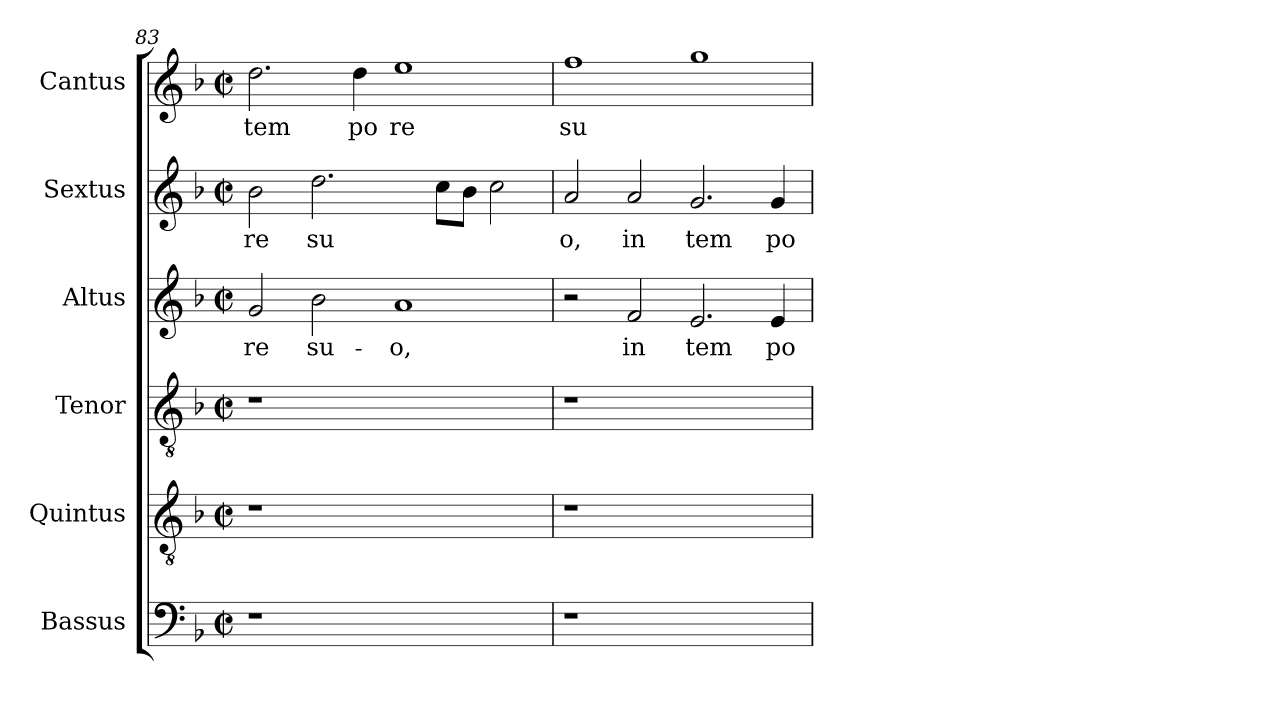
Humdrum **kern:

**kern	**kern	**kern	**kern	**text	**kern	**text	**kern	**text
*part6	*part5	*part4	*part3	*part3	*part2	*part2	*part1	*part1
*staff6	*staff5	*staff4	*staff3	*staff3	*staff2	*staff2	*staff1	*staff1
*I"Bassus	*I"Quintus	*I"Tenor	*I"Altus	*	*I"Sextus	*	*I"Cantus	*
*I'B	*I'Q	*I'T	*I'A	*	*I'S	*	*I'C	*
*clefF4	*clefGv2	*clefGv2	*clefG2	*	*clefG2	*	*clefG2	*
*k[b-]	*k[b-]	*k[b-]	*k[b-]	*	*k[b-]	*	*k[b-]	*
*F:	*F:	*F:	*F:	*	*F:	*	*F:	*
*M2/2	*M2/2	*M2/2	*M2/2	*	*M2/2	*	*M2/2	*
*met(c|)	*met(c|)	*met(c|)	*met(c|)	*	*met(c|)	*	*met(c|)	*
=83	=83	=83	=83	=83	=83	=83	=83	=83
!	!	!	!	!LO:LY:b:cj	!	!LO:LY:b:cj	!	!LO:LY:b:cj
1r	1r	1r	2g/	-re	2b-\	re	2.dd\	tem
!	!	!	!	!LO:LY:b:cj	!	!LO:LY:b:cj	!	!
.	.	.	2b-\	su-	2.dd\	su	.	.
!	!	!	!	!	!	!	!	!LO:LY:b:cj
.	.	.	.	.	.	.	4dd\	po
!	!	!	!	!LO:LY:b:cj	!	!	!	!LO:LY:b:cj
1ryy	1ryy	1ryy	1a	-o,	.	.	1ee	re
!	!	!	!	!	!	!LO:LY:b:cj	!	!
.	.	.	.	.	8cc\L	.	.	.
!	!	!	!	!	!	!LO:LY:b:cj	!	!
.	.	.	.	.	8b-\J	.	.	.
!	!	!	!	!	!	!LO:LY:b:cj	!	!
.	.	.	.	.	2cc\	.	.	.
!!LO:LB:g=z
=84	=84	=84	=84	=84	=84	=84	=84	=84
!	!	!	!	!	!	!LO:LY:b:cj	!	!LO:LY:b:cj
1r	1r	1r	2r	.	2a/	o,	1ff	su
!	!	!	!	!LO:LY:b:cj	!	!LO:LY:b:cj	!	!
.	.	.	2f/	in	2a/	in	.	.
!	!	!	!	!LO:LY:b:cj	!	!LO:LY:b:cj	!	!LO:LY:b:cj
1ryy	1ryy	1ryy	2.e/	tem	2.g/	tem	1gg	.
!	!	!	!	!LO:LY:b:cj	!	!LO:LY:b:cj	!	!
.	.	.	4e/	po	4g/	po	.	.
=	=	=	=	=	=	=	=	=
*-	*-	*-	*-	*-	*-	*-	*-	*-
